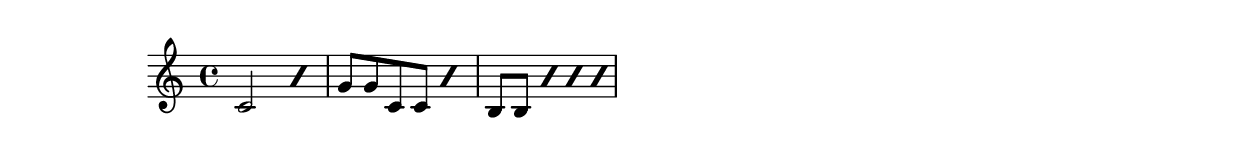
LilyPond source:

\version "2.2.0"
\header {
texidoc = "Within a bar, beat repeats denote that a music snippet should be
played again."
}

\score { \notes \relative c'
	 \context Voice { \time 4/4
   \repeat "percent" 2 { c2 }

   % the chairman dances
   \repeat "percent" 2 { g'8 g c, c  }   
   \repeat "percent" 4 { b8 b8  }
  }
	 \paper { raggedright = ##t }
}
